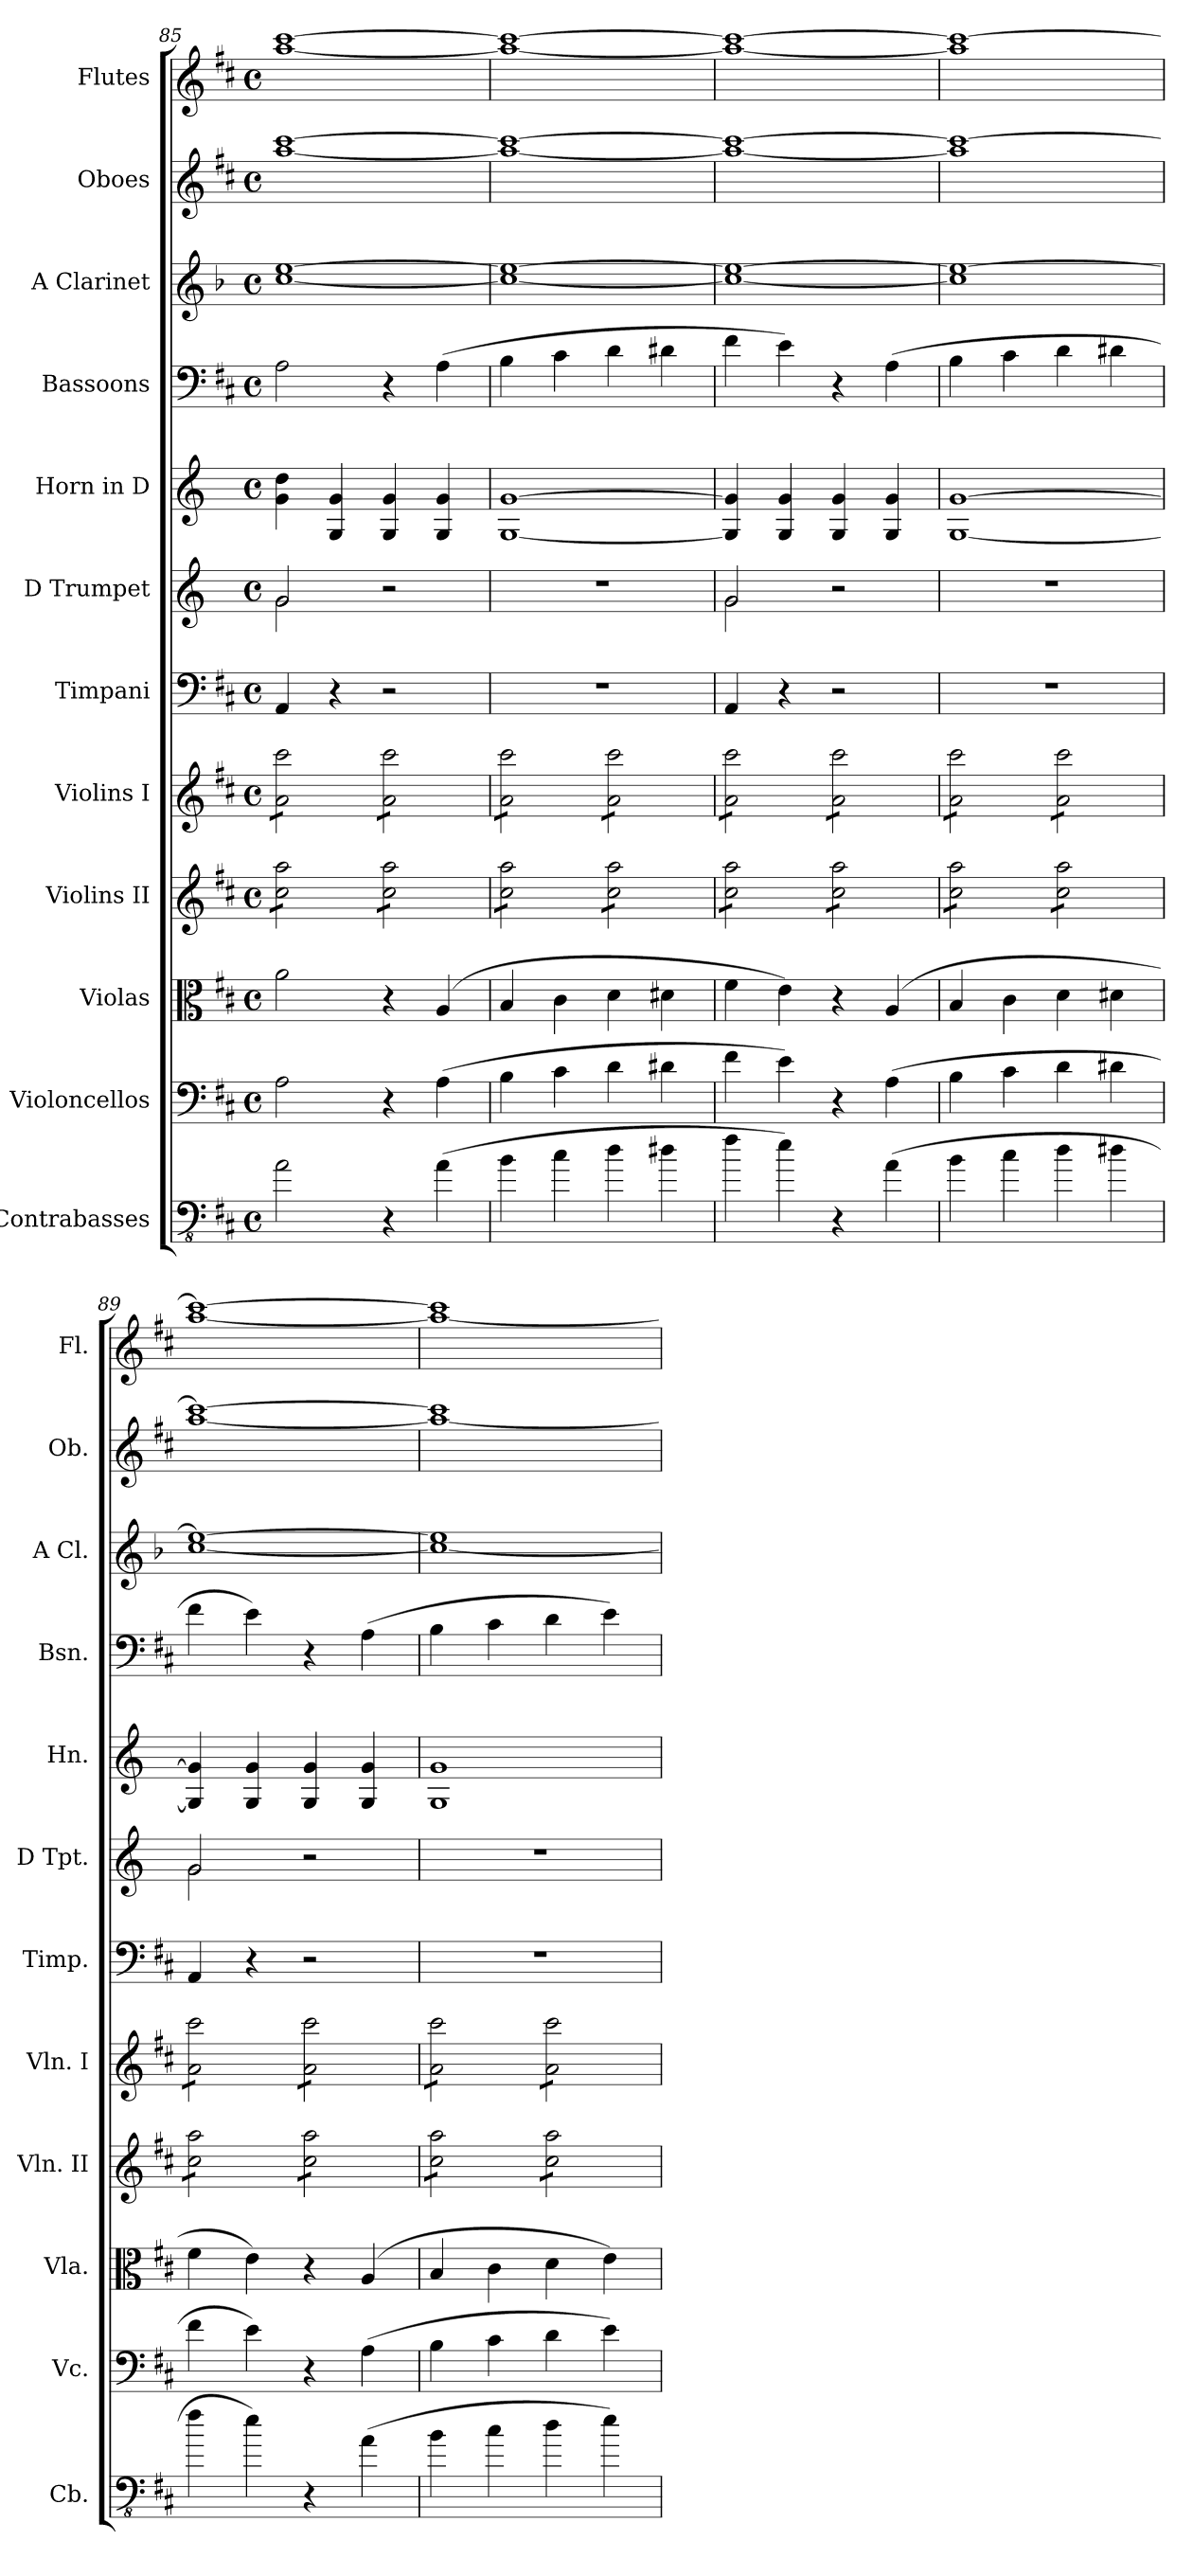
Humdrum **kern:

**kern	**kern	**kern	**kern	**kern	**kern	**kern	**kern	**kern	**kern	**kern	**kern
*part12	*part11	*part10	*part9	*part8	*part7	*part6	*part5	*part4	*part3	*part2	*part1
*staff12	*staff11	*staff10	*staff9	*staff8	*staff7	*staff6	*staff5	*staff4	*staff3	*staff2	*staff1
*I"Contrabasses	*I"Violoncellos	*I"Violas	*I"Violins II	*I"Violins I	*I"Timpani	*I"D Trumpet	*I"Horn in D	*I"Bassoons	*I"A Clarinet	*I"Oboes	*I"Flutes
*I'Cb.	*I'Vc.	*I'Vla.	*I'Vln. II	*I'Vln. I	*I'Timp.	*I'D Tpt.	*I'Hn.	*I'Bsn.	*I'A Cl.	*I'Ob.	*I'Fl.
*clefFv4	*clefF4	*clefC3	*clefG2	*clefG2	*clefF4	*clefG2	*clefG2	*clefF4	*clefG2	*clefG2	*clefG2
*ITrd7c12	*	*	*	*	*	*ITrd-1c-2	*ITrd6c10	*	*ITrd2c3	*	*
*k[f#c#]	*k[f#c#]	*k[f#c#]	*k[f#c#]	*k[f#c#]	*k[f#c#]	*k[f#c#]	*k[f#c#]	*k[f#c#]	*k[f#c#]	*k[f#c#]	*k[f#c#]
*M4/4	*M4/4	*M4/4	*M4/4	*M4/4	*M4/4	*M4/4	*M4/4	*M4/4	*M4/4	*M4/4	*M4/4
*met(c)	*met(c)	*met(c)	*met(c)	*met(c)	*met(c)	*met(c)	*met(c)	*met(c)	*met(c)	*met(c)	*met(c)
=85	=85	=85	=85	=85	=85	=85	=85	=85	=85	=85	=85
*	*	*	*	*	*	*^	*	*	*^	*^	*^
*	*	*	*tremolo	*	*	*	*	*	*	*	*	*	*	*	*
*	*	*	*	*tremolo	*	*	*	*	*	*	*	*	*	*	*
2AA\	2A\	2a\	8cc#\ 8aa\L	8a\ 8ccc#\L	4AA/	2a/	2a\	4A\ 4e\	2A\	[1cc#	[1a	[1ccc#	[1aa	[1ccc#	[1aa
.	.	.	8cc#\ 8aa\	8a\ 8ccc#\	.	.	.	.	.	.	.	.	.	.	.
.	.	.	8cc#\ 8aa\	8a\ 8ccc#\	4r	.	.	4AA/ 4A/	.	.	.	.	.	.	.
.	.	.	8cc#\ 8aa\J	8a\ 8ccc#\J	.	.	.	.	.	.	.	.	.	.	.
4r	4r	4r	8cc#\ 8aa\L	8a\ 8ccc#\L	2r	2r	2rffyy	4AA/ 4A/	4r	.	.	.	.	.	.
.	.	.	8cc#\ 8aa\	8a\ 8ccc#\	.	.	.	.	.	.	.	.	.	.	.
(>4AA\	(>4A\	(>4A/	8cc#\ 8aa\	8a\ 8ccc#\	.	.	.	4AA/ 4A/	(>4A\	.	.	.	.	.	.
.	.	.	8cc#\ 8aa\J	8a\ 8ccc#\J	.	.	.	.	.	.	.	.	.	.	.
*	*	*	*	*	*	*v	*v	*	*	*	*	*	*	*	*
=86	=86	=86	=86	=86	=86	=86	=86	=86	=86	=86	=86	=86	=86	=86
4BB\	4B\	4B/	8cc#\ 8aa\L	8a\ 8ccc#\L	1r	1r	[1AA [1A	4B\	1cc#_	1a_	1ccc#_	1aa_	1ccc#_	1aa_
.	.	.	8cc#\ 8aa\	8a\ 8ccc#\	.	.	.	.	.	.	.	.	.	.
4C#\	4c#\	4c#\	8cc#\ 8aa\	8a\ 8ccc#\	.	.	.	4c#\	.	.	.	.	.	.
.	.	.	8cc#\ 8aa\J	8a\ 8ccc#\J	.	.	.	.	.	.	.	.	.	.
4D\	4d\	4d\	8cc#\ 8aa\L	8a\ 8ccc#\L	.	.	.	4d\	.	.	.	.	.	.
.	.	.	8cc#\ 8aa\	8a\ 8ccc#\	.	.	.	.	.	.	.	.	.	.
4D#X\	4d#X\	4d#X\	8cc#\ 8aa\	8a\ 8ccc#\	.	.	.	4d#X\	.	.	.	.	.	.
.	.	.	8cc#\ 8aa\J	8a\ 8ccc#\J	.	.	.	.	.	.	.	.	.	.
=87	=87	=87	=87	=87	=87	=87	=87	=87	=87	=87	=87	=87	=87	=87
*	*	*	*	*	*	*^	*	*	*	*	*	*	*	*
4F#\	4f#\	4f#\	8cc#\ 8aa\L	8a\ 8ccc#\L	4AA/	2a/	2a\	4AA/] 4A/]	4f#\	1cc#_	1a_	1ccc#_	1aa_	1ccc#_	1aa_
.	.	.	8cc#\ 8aa\	8a\ 8ccc#\	.	.	.	.	.	.	.	.	.	.	.
4E\)	4e\)	4e\)	8cc#\ 8aa\	8a\ 8ccc#\	4r	.	.	4AA/ 4A/	4e\)	.	.	.	.	.	.
.	.	.	8cc#\ 8aa\J	8a\ 8ccc#\J	.	.	.	.	.	.	.	.	.	.	.
4r	4r	4r	8cc#\ 8aa\L	8a\ 8ccc#\L	2r	2r	2rffyy	4AA/ 4A/	4r	.	.	.	.	.	.
.	.	.	8cc#\ 8aa\	8a\ 8ccc#\	.	.	.	.	.	.	.	.	.	.	.
(>4AA\	(>4A\	(>4A/	8cc#\ 8aa\	8a\ 8ccc#\	.	.	.	4AA/ 4A/	(>4A\	.	.	.	.	.	.
.	.	.	8cc#\ 8aa\J	8a\ 8ccc#\J	.	.	.	.	.	.	.	.	.	.	.
*	*	*	*	*	*	*v	*v	*	*	*	*	*	*	*	*
!!LO:PB:g=z	!!
=88	=88	=88	=88	=88	=88	=88	=88	=88	=88	=88	=88	=88	=88	=88
4BB\	4B\	4B/	8cc#\ 8aa\L	8a\ 8ccc#\L	1r	1r	[1AA [1A	4B\	1cc#_	1a]	1ccc#_	1aa]	1ccc#_	1aa]
.	.	.	8cc#\ 8aa\	8a\ 8ccc#\	.	.	.	.	.	.	.	.	.	.
4C#\	4c#\	4c#\	8cc#\ 8aa\	8a\ 8ccc#\	.	.	.	4c#\	.	.	.	.	.	.
.	.	.	8cc#\ 8aa\J	8a\ 8ccc#\J	.	.	.	.	.	.	.	.	.	.
4D\	4d\	4d\	8cc#\ 8aa\L	8a\ 8ccc#\L	.	.	.	4d\	.	.	.	.	.	.
.	.	.	8cc#\ 8aa\	8a\ 8ccc#\	.	.	.	.	.	.	.	.	.	.
4D#X\	4d#X\	4d#X\	8cc#\ 8aa\	8a\ 8ccc#\	.	.	.	4d#X\	.	.	.	.	.	.
.	.	.	8cc#\ 8aa\J	8a\ 8ccc#\J	.	.	.	.	.	.	.	.	.	.
=89	=89	=89	=89	=89	=89	=89	=89	=89	=89	=89	=89	=89	=89	=89
*	*	*	*	*	*	*^	*	*	*	*	*	*	*	*
4F#\	4f#\	4f#\	8cc#\ 8aa\L	8a\ 8ccc#\L	4AA/	2a/	2a\	4AA/] 4A/]	4f#\	1cc#_	[1a	1ccc#_	[1aa	1ccc#_	[1aa
.	.	.	8cc#\ 8aa\	8a\ 8ccc#\	.	.	.	.	.	.	.	.	.	.	.
4E\)	4e\)	4e\)	8cc#\ 8aa\	8a\ 8ccc#\	4r	.	.	4AA/ 4A/	4e\)	.	.	.	.	.	.
.	.	.	8cc#\ 8aa\J	8a\ 8ccc#\J	.	.	.	.	.	.	.	.	.	.	.
4r	4r	4r	8cc#\ 8aa\L	8a\ 8ccc#\L	2r	2r	2rffyy	4AA/ 4A/	4r	.	.	.	.	.	.
.	.	.	8cc#\ 8aa\	8a\ 8ccc#\	.	.	.	.	.	.	.	.	.	.	.
(>4AA\	(>4A\	(<4A/	8cc#\ 8aa\	8a\ 8ccc#\	.	.	.	4AA/ 4A/	(>4A\	.	.	.	.	.	.
.	.	.	8cc#\ 8aa\J	8a\ 8ccc#\J	.	.	.	.	.	.	.	.	.	.	.
*	*	*	*	*	*	*v	*v	*	*	*	*	*	*	*	*
=90	=90	=90	=90	=90	=90	=90	=90	=90	=90	=90	=90	=90	=90	=90
4BB\	4B\	4B/	8cc#\ 8aa\L	8a\ 8ccc#\L	1r	1r	1AA 1A	4B\	1cc#]	1a_	1ccc#]	1aa_	1ccc#]	1aa_
.	.	.	8cc#\ 8aa\	8a\ 8ccc#\	.	.	.	.	.	.	.	.	.	.
4C#\	4c#\	4c#\	8cc#\ 8aa\	8a\ 8ccc#\	.	.	.	4c#\	.	.	.	.	.	.
.	.	.	8cc#\ 8aa\J	8a\ 8ccc#\J	.	.	.	.	.	.	.	.	.	.
4D\	4d\	4d\	8cc#\ 8aa\L	8a\ 8ccc#\L	.	.	.	4d\	.	.	.	.	.	.
.	.	.	8cc#\ 8aa\	8a\ 8ccc#\	.	.	.	.	.	.	.	.	.	.
4E\)	4e\)	4e\)	8cc#\ 8aa\	8a\ 8ccc#\	.	.	.	4e\)	.	.	.	.	.	.
.	.	.	8cc#\ 8aa\J	8a\ 8ccc#\J	.	.	.	.	.	.	.	.	.	.
*	*	*	*	*Xtremolo	*	*	*	*	*	*	*	*	*	*
*	*	*	*Xtremolo	*	*	*	*	*	*	*	*	*	*	*
*	*	*	*	*	*	*	*	*	*v	*v	*	*	*v	*v
*	*	*	*	*	*	*	*	*	*	*v	*v	*
=	=	=	=	=	=	=	=	=	=	=	=
*-	*-	*-	*-	*-	*-	*-	*-	*-	*-	*-	*-
